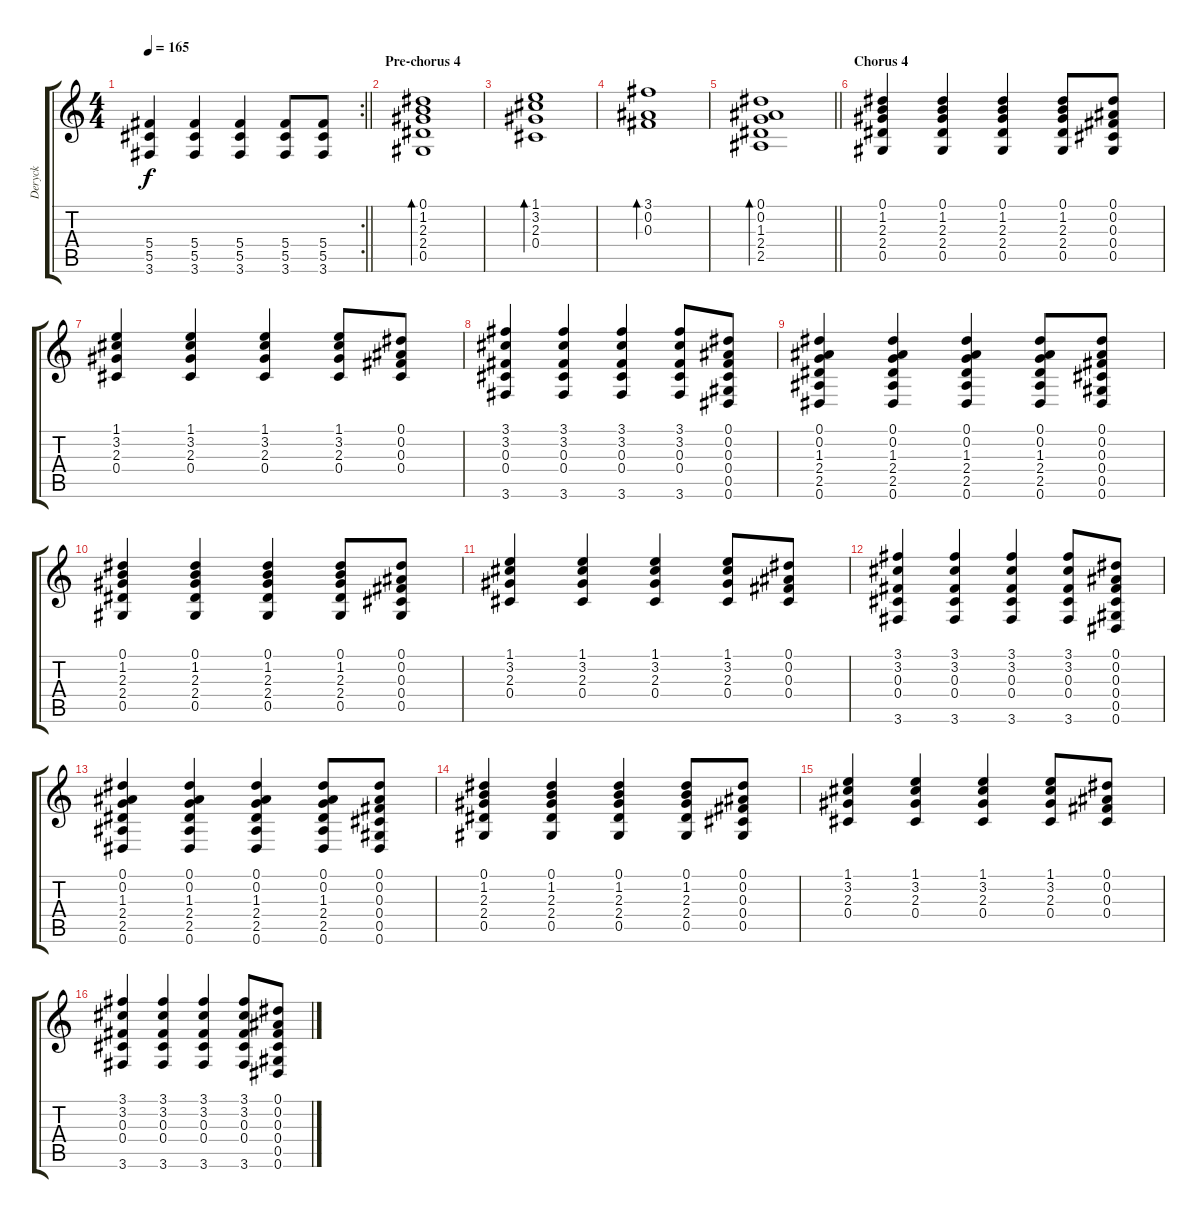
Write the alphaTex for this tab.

\track ("Deryck" "Deryck") {instrument distortionguitar}
\staff {score tabs}
\tuning (Eb4 Bb3 Gb3 Db3 Ab2 Eb2) {hide}
\rc 2
\ts (4 4)
\tempo 165
\clef g2
\barLineRight lightlight
\ks c
(5.4 5.5 3.6).4{dy f} (5.4 5.5 3.6).4 (5.4 5.5 3.6).4 (5.4 5.5 3.6).8 (5.4 5.5 3.6).8 |
\section ("" "Pre-chorus 4")
(0.1 1.2 2.3 2.4 0.5).1{bd 240 volume 6 instrument acousticguitarsteel} |
(1.1 3.2 2.3 0.4).1{bd 240} |
(3.1 0.2 0.3).1{bd 480} |
\barLineRight lightlight
(0.1 0.2 1.3 2.4 2.5).1{bd 240} |
\section ("" "Chorus 4")
(0.1 1.2 2.3 2.4 0.5).4{volume 4} (0.1 1.2 2.3 2.4 0.5).4 (0.1 1.2 2.3 2.4 0.5).4 (0.1 1.2 2.3 2.4 0.5).8 (0.1 0.2 0.3 0.4 0.5).8 |
(1.1 3.2 2.3 0.4).4 (1.1 3.2 2.3 0.4).4 (1.1 3.2 2.3 0.4).4 (1.1 3.2 2.3 0.4).8 (0.1 0.2 0.3 0.4).8 |
(3.1 3.2 0.3 0.4 3.6).4 (3.1 3.2 0.3 0.4 3.6).4 (3.1 3.2 0.3 0.4 3.6).4 (3.1 3.2 0.3 0.4 3.6).8 (0.1 0.2 0.3 0.4 0.5 0.6).8 |
(0.1 0.2 1.3 2.4 2.5 0.6).4 (0.1 0.2 1.3 2.4 2.5 0.6).4 (0.1 0.2 1.3 2.4 2.5 0.6).4 (0.1 0.2 1.3 2.4 2.5 0.6).8 (0.1 0.2 0.3 0.4 0.5 0.6).8 |
(0.1 1.2 2.3 2.4 0.5).4{volume 4} (0.1 1.2 2.3 2.4 0.5).4 (0.1 1.2 2.3 2.4 0.5).4 (0.1 1.2 2.3 2.4 0.5).8 (0.1 0.2 0.3 0.4 0.5).8 |
(1.1 3.2 2.3 0.4).4 (1.1 3.2 2.3 0.4).4 (1.1 3.2 2.3 0.4).4 (1.1 3.2 2.3 0.4).8 (0.1 0.2 0.3 0.4).8 |
(3.1 3.2 0.3 0.4 3.6).4 (3.1 3.2 0.3 0.4 3.6).4 (3.1 3.2 0.3 0.4 3.6).4 (3.1 3.2 0.3 0.4 3.6).8 (0.1 0.2 0.3 0.4 0.5 0.6).8 |
(0.1 0.2 1.3 2.4 2.5 0.6).4 (0.1 0.2 1.3 2.4 2.5 0.6).4 (0.1 0.2 1.3 2.4 2.5 0.6).4 (0.1 0.2 1.3 2.4 2.5 0.6).8 (0.1 0.2 0.3 0.4 0.5 0.6).8 |
(0.1 1.2 2.3 2.4 0.5).4{volume 4} (0.1 1.2 2.3 2.4 0.5).4 (0.1 1.2 2.3 2.4 0.5).4 (0.1 1.2 2.3 2.4 0.5).8 (0.1 0.2 0.3 0.4 0.5).8 |
(1.1 3.2 2.3 0.4).4 (1.1 3.2 2.3 0.4).4 (1.1 3.2 2.3 0.4).4 (1.1 3.2 2.3 0.4).8 (0.1 0.2 0.3 0.4).8 |
(3.1 3.2 0.3 0.4 3.6).4 (3.1 3.2 0.3 0.4 3.6).4 (3.1 3.2 0.3 0.4 3.6).4 (3.1 3.2 0.3 0.4 3.6).8 (0.1 0.2 0.3 0.4 0.5 0.6).8
